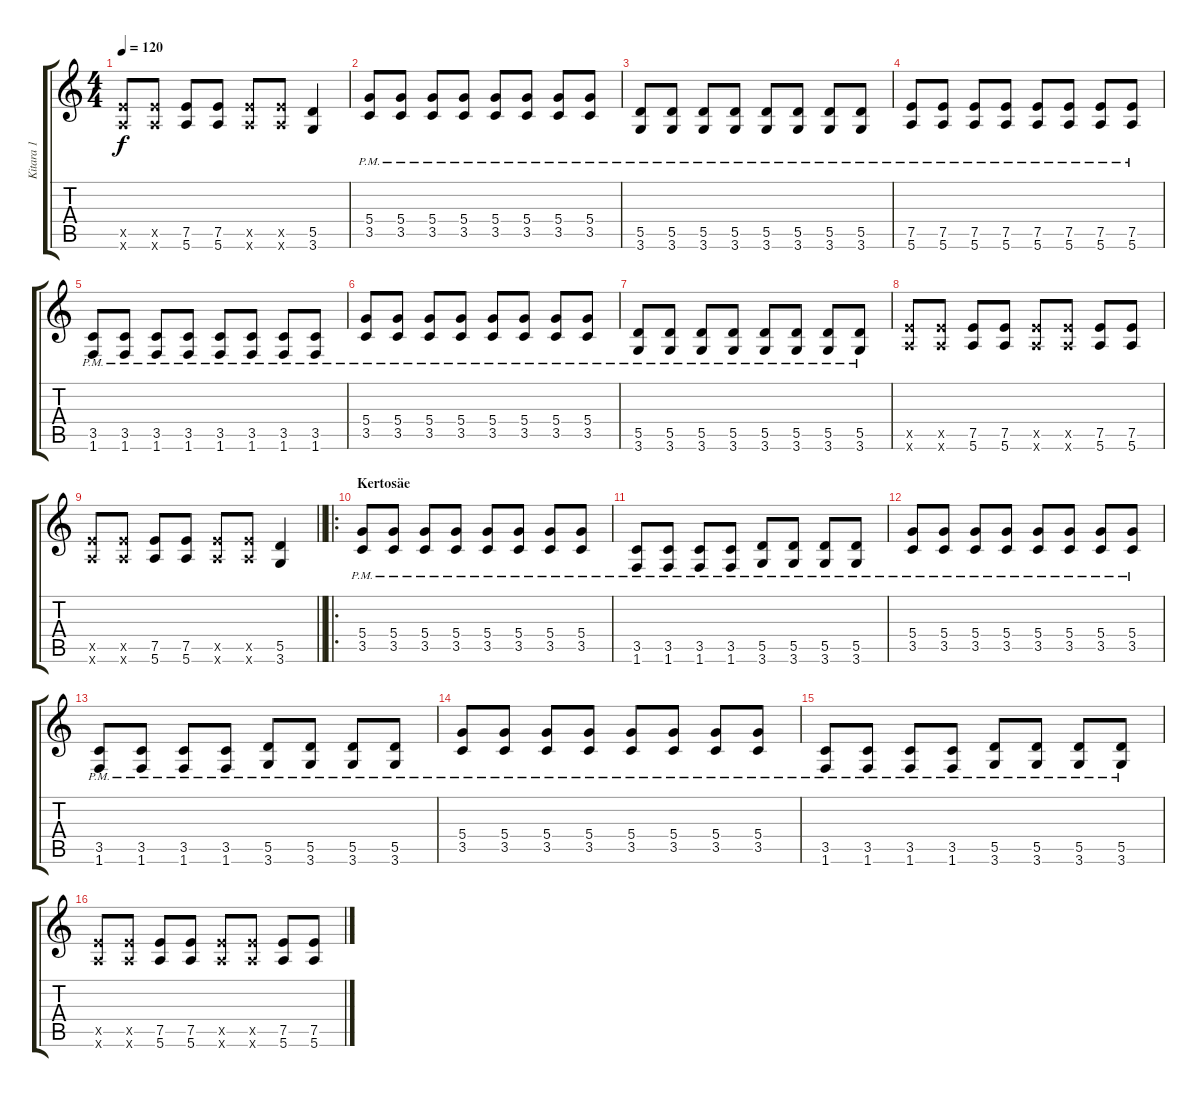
\track ("Kitara 1" "Kitara 1") {instrument overdrivenguitar}
\staff {score tabs}
\tuning (E4 B3 G3 D3 A2 E2) {hide}
\ts (4 4)
\tempo 120
\clef g2
\ks c
(7.5{x} 5.6{x}).8{dy f} (7.5{x} 5.6{x}).8 (7.5 5.6).8 (7.5 5.6).8 (7.5{x} 5.6{x}).8 (7.5{x} 5.6{x}).8 (5.5 3.6).4 |
(5.4{pm} 3.5{pm}).8 (5.4{pm} 3.5{pm}).8 (5.4{pm} 3.5{pm}).8 (5.4{pm} 3.5{pm}).8 (5.4{pm} 3.5{pm}).8 (5.4{pm} 3.5{pm}).8 (5.4{pm} 3.5{pm}).8 (5.4{pm} 3.5{pm}).8 |
(5.5{pm} 3.6{pm}).8 (5.5{pm} 3.6{pm}).8 (5.5{pm} 3.6{pm}).8 (5.5{pm} 3.6{pm}).8 (5.5{pm} 3.6{pm}).8 (5.5{pm} 3.6{pm}).8 (5.5{pm} 3.6{pm}).8 (5.5{pm} 3.6{pm}).8 |
(7.5{pm} 5.6{pm}).8 (7.5{pm} 5.6{pm}).8 (7.5{pm} 5.6{pm}).8 (7.5{pm} 5.6{pm}).8 (7.5{pm} 5.6{pm}).8 (7.5{pm} 5.6{pm}).8 (7.5{pm} 5.6{pm}).8 (7.5{pm} 5.6{pm}).8 |
(3.5{pm} 1.6{pm}).8 (3.5{pm} 1.6{pm}).8 (3.5{pm} 1.6{pm}).8 (3.5{pm} 1.6{pm}).8 (3.5{pm} 1.6{pm}).8 (3.5{pm} 1.6{pm}).8 (3.5{pm} 1.6{pm}).8 (3.5{pm} 1.6{pm}).8 |
(5.4{pm} 3.5{pm}).8 (5.4{pm} 3.5{pm}).8 (5.4{pm} 3.5{pm}).8 (5.4{pm} 3.5{pm}).8 (5.4{pm} 3.5{pm}).8 (5.4{pm} 3.5{pm}).8 (5.4{pm} 3.5{pm}).8 (5.4{pm} 3.5{pm}).8 |
(5.5{pm} 3.6{pm}).8 (5.5{pm} 3.6{pm}).8 (5.5{pm} 3.6{pm}).8 (5.5{pm} 3.6{pm}).8 (5.5{pm} 3.6{pm}).8 (5.5{pm} 3.6{pm}).8 (5.5{pm} 3.6{pm}).8 (5.5{pm} 3.6{pm}).8 |
(7.5{x} 5.6{x}).8 (7.5{x} 5.6{x}).8 (7.5 5.6).8 (7.5 5.6).8 (7.5{x} 5.6{x}).8 (7.5{x} 5.6{x}).8 (7.5 5.6).8 (7.5 5.6).8 |
\barLineRight lightlight
(7.5{x} 5.6{x}).8 (7.5{x} 5.6{x}).8 (7.5 5.6).8 (7.5 5.6).8 (7.5{x} 5.6{x}).8 (7.5{x} 5.6{x}).8 (5.5 3.6).4 |
\ro
\section ("" "Kertosäe")
(5.4{pm} 3.5{pm}).8 (5.4{pm} 3.5{pm}).8 (5.4{pm} 3.5{pm}).8 (5.4{pm} 3.5{pm}).8 (5.4{pm} 3.5{pm}).8 (5.4{pm} 3.5{pm}).8 (5.4{pm} 3.5{pm}).8 (5.4{pm} 3.5{pm}).8 |
(3.5{pm} 1.6{pm}).8 (3.5{pm} 1.6{pm}).8 (3.5{pm} 1.6{pm}).8 (3.5{pm} 1.6{pm}).8 (5.5{pm} 3.6{pm}).8 (5.5{pm} 3.6{pm}).8 (5.5{pm} 3.6{pm}).8 (5.5{pm} 3.6{pm}).8 |
(5.4{pm} 3.5{pm}).8 (5.4{pm} 3.5{pm}).8 (5.4{pm} 3.5{pm}).8 (5.4{pm} 3.5{pm}).8 (5.4{pm} 3.5{pm}).8 (5.4{pm} 3.5{pm}).8 (5.4{pm} 3.5{pm}).8 (5.4{pm} 3.5{pm}).8 |
(3.5{pm} 1.6{pm}).8 (3.5{pm} 1.6{pm}).8 (3.5{pm} 1.6{pm}).8 (3.5{pm} 1.6{pm}).8 (5.5{pm} 3.6{pm}).8 (5.5{pm} 3.6{pm}).8 (5.5{pm} 3.6{pm}).8 (5.5{pm} 3.6{pm}).8 |
(5.4{pm} 3.5{pm}).8 (5.4{pm} 3.5{pm}).8 (5.4{pm} 3.5{pm}).8 (5.4{pm} 3.5{pm}).8 (5.4{pm} 3.5{pm}).8 (5.4{pm} 3.5{pm}).8 (5.4{pm} 3.5{pm}).8 (5.4{pm} 3.5{pm}).8 |
(3.5{pm} 1.6{pm}).8 (3.5{pm} 1.6{pm}).8 (3.5{pm} 1.6{pm}).8 (3.5{pm} 1.6{pm}).8 (5.5{pm} 3.6{pm}).8 (5.5{pm} 3.6{pm}).8 (5.5{pm} 3.6{pm}).8 (5.5{pm} 3.6{pm}).8 |
(7.5{x} 5.6{x}).8 (7.5{x} 5.6{x}).8 (7.5 5.6).8 (7.5 5.6).8 (7.5{x} 5.6{x}).8 (7.5{x} 5.6{x}).8 (7.5 5.6).8 (7.5 5.6).8
